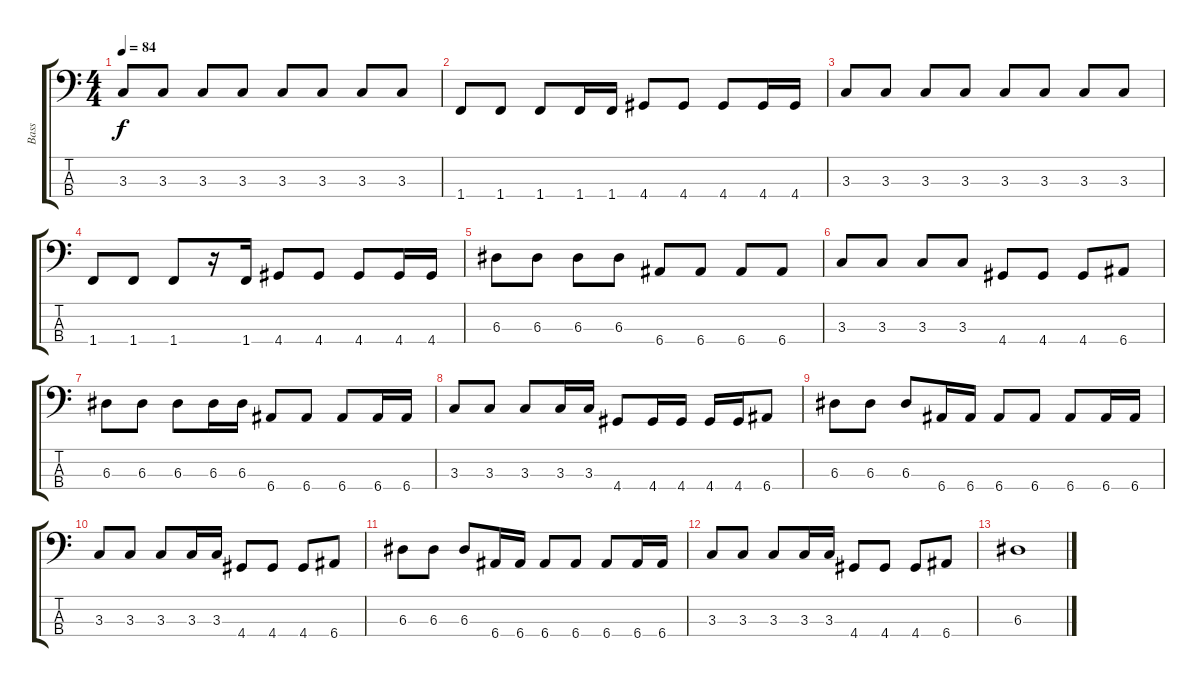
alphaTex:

\track ("Bass" "Bass") {instrument electricbassfinger}
\staff {score tabs}
\tuning (G2 D2 A1 E1) {hide}
\ts (4 4)
\tempo 84
\clef f4
\ks c
3.3.8{dy f} 3.3.8 3.3.8 3.3.8 3.3.8 3.3.8 3.3.8 3.3.8 |
1.4.8 1.4.8 1.4.8 1.4.16 1.4.16 4.4.8 4.4.8 4.4.8 4.4.16 4.4.16 |
3.3.8 3.3.8 3.3.8 3.3.8 3.3.8 3.3.8 3.3.8 3.3.8 |
1.4.8 1.4.8 1.4.8 r.16 1.4.16 4.4.8 4.4.8 4.4.8 4.4.16 4.4.16 |
6.3.8 6.3.8 6.3.8 6.3.8 6.4.8 6.4.8 6.4.8 6.4.8 |
3.3.8 3.3.8 3.3.8 3.3.8 4.4.8 4.4.8 4.4.8 6.4.8 |
6.3.8 6.3.8 6.3.8 6.3.16 6.3.16 6.4.8 6.4.8 6.4.8 6.4.16 6.4.16 |
3.3.8 3.3.8 3.3.8 3.3.16 3.3.16 4.4.8 4.4.16 4.4.16 4.4.16 4.4.16 6.4.8 |
6.3.8 6.3.8 6.3.8 6.4.16 6.4.16 6.4.8 6.4.8 6.4.8 6.4.16 6.4.16 |
3.3.8 3.3.8 3.3.8 3.3.16 3.3.16 4.4.8 4.4.8 4.4.8 6.4.8 |
6.3.8 6.3.8 6.3.8 6.4.16 6.4.16 6.4.8 6.4.8 6.4.8 6.4.16 6.4.16 |
3.3.8 3.3.8 3.3.8 3.3.16 3.3.16 4.4.8 4.4.8 4.4.8 6.4.8 |
6.3.1{volume 0}
